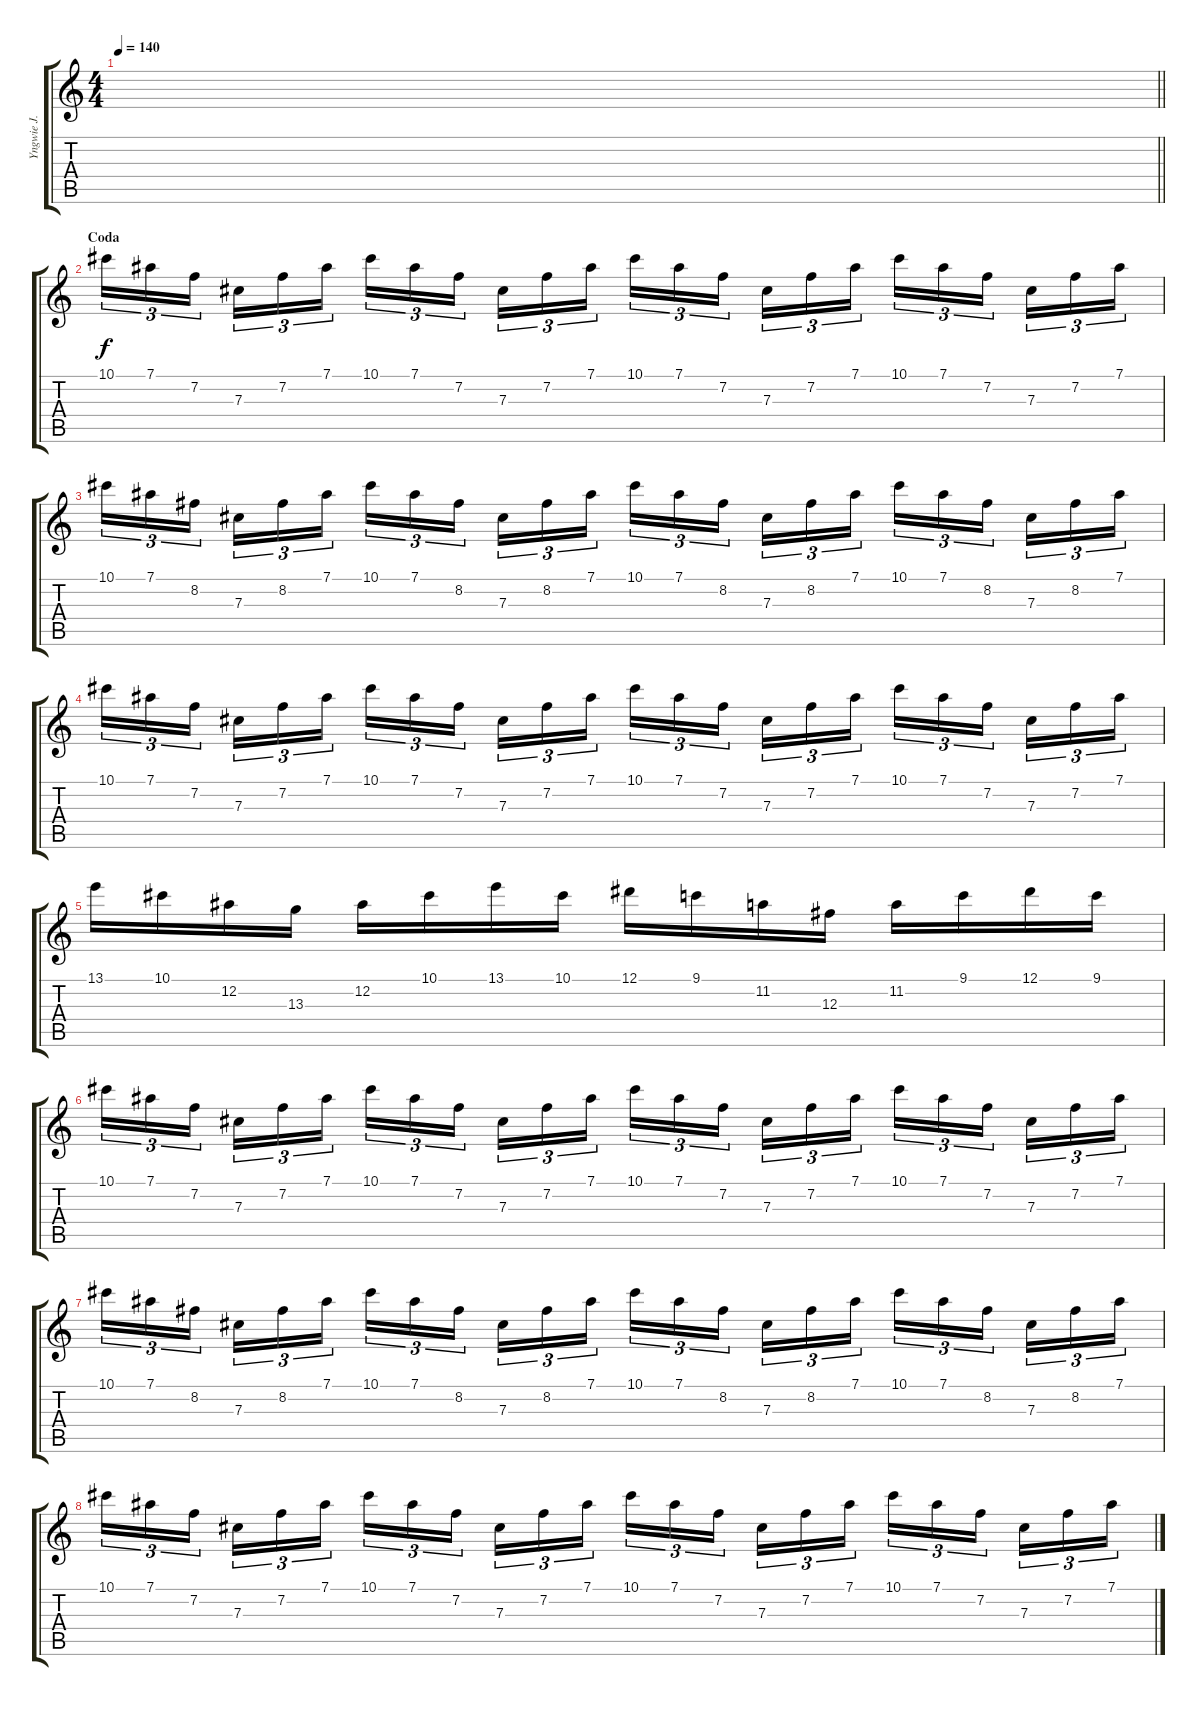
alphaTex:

\track ("Yngwie J. Malmsteen" "Yngwie J. ") {instrument overdrivenguitar}
\staff {score tabs}
\tuning (Eb4 Bb3 Gb3 Db3 Ab2 Eb2) {hide}
\ts (4 4)
\tempo 140
\clef g2
\barLineRight lightlight
\ks c
|
\section ("" "Coda")
10.1.16{tu (3 2)} 7.1.16{tu (3 2)} 7.2.16{tu (3 2) beam splitsecondary} 7.3.16{tu (3 2)} 7.2.16{tu (3 2)} 7.1.16{tu (3 2)} 10.1.16{tu (3 2)} 7.1.16{tu (3 2)} 7.2.16{tu (3 2) beam splitsecondary} 7.3.16{tu (3 2)} 7.2.16{tu (3 2)} 7.1.16{tu (3 2)} 10.1.16{tu (3 2)} 7.1.16{tu (3 2)} 7.2.16{tu (3 2) beam splitsecondary} 7.3.16{tu (3 2)} 7.2.16{tu (3 2)} 7.1.16{tu (3 2)} 10.1.16{tu (3 2)} 7.1.16{tu (3 2)} 7.2.16{tu (3 2) beam splitsecondary} 7.3.16{tu (3 2)} 7.2.16{tu (3 2)} 7.1.16{tu (3 2)} |
10.1.16{tu (3 2)} 7.1.16{tu (3 2)} 8.2.16{tu (3 2) beam splitsecondary} 7.3.16{tu (3 2)} 8.2.16{tu (3 2)} 7.1.16{tu (3 2)} 10.1.16{tu (3 2)} 7.1.16{tu (3 2)} 8.2.16{tu (3 2) beam splitsecondary} 7.3.16{tu (3 2)} 8.2.16{tu (3 2)} 7.1.16{tu (3 2)} 10.1.16{tu (3 2)} 7.1.16{tu (3 2)} 8.2.16{tu (3 2) beam splitsecondary} 7.3.16{tu (3 2)} 8.2.16{tu (3 2)} 7.1.16{tu (3 2)} 10.1.16{tu (3 2)} 7.1.16{tu (3 2)} 8.2.16{tu (3 2) beam splitsecondary} 7.3.16{tu (3 2)} 8.2.16{tu (3 2)} 7.1.16{tu (3 2)} |
10.1.16{tu (3 2)} 7.1.16{tu (3 2)} 7.2.16{tu (3 2) beam splitsecondary} 7.3.16{tu (3 2)} 7.2.16{tu (3 2)} 7.1.16{tu (3 2)} 10.1.16{tu (3 2)} 7.1.16{tu (3 2)} 7.2.16{tu (3 2) beam splitsecondary} 7.3.16{tu (3 2)} 7.2.16{tu (3 2)} 7.1.16{tu (3 2)} 10.1.16{tu (3 2)} 7.1.16{tu (3 2)} 7.2.16{tu (3 2) beam splitsecondary} 7.3.16{tu (3 2)} 7.2.16{tu (3 2)} 7.1.16{tu (3 2)} 10.1.16{tu (3 2)} 7.1.16{tu (3 2)} 7.2.16{tu (3 2) beam splitsecondary} 7.3.16{tu (3 2)} 7.2.16{tu (3 2)} 7.1.16{tu (3 2)} |
13.1.16 10.1.16 12.2.16 13.3.16 12.2.16 10.1.16 13.1.16 10.1.16 12.1.16 9.1.16 11.2.16 12.3.16 11.2.16 9.1.16 12.1.16 9.1.16 |
10.1.16{tu (3 2)} 7.1.16{tu (3 2)} 7.2.16{tu (3 2) beam splitsecondary} 7.3.16{tu (3 2)} 7.2.16{tu (3 2)} 7.1.16{tu (3 2)} 10.1.16{tu (3 2)} 7.1.16{tu (3 2)} 7.2.16{tu (3 2) beam splitsecondary} 7.3.16{tu (3 2)} 7.2.16{tu (3 2)} 7.1.16{tu (3 2)} 10.1.16{tu (3 2)} 7.1.16{tu (3 2)} 7.2.16{tu (3 2) beam splitsecondary} 7.3.16{tu (3 2)} 7.2.16{tu (3 2)} 7.1.16{tu (3 2)} 10.1.16{tu (3 2)} 7.1.16{tu (3 2)} 7.2.16{tu (3 2) beam splitsecondary} 7.3.16{tu (3 2)} 7.2.16{tu (3 2)} 7.1.16{tu (3 2)} |
10.1.16{tu (3 2)} 7.1.16{tu (3 2)} 8.2.16{tu (3 2) beam splitsecondary} 7.3.16{tu (3 2)} 8.2.16{tu (3 2)} 7.1.16{tu (3 2)} 10.1.16{tu (3 2)} 7.1.16{tu (3 2)} 8.2.16{tu (3 2) beam splitsecondary} 7.3.16{tu (3 2)} 8.2.16{tu (3 2)} 7.1.16{tu (3 2)} 10.1.16{tu (3 2)} 7.1.16{tu (3 2)} 8.2.16{tu (3 2) beam splitsecondary} 7.3.16{tu (3 2)} 8.2.16{tu (3 2)} 7.1.16{tu (3 2)} 10.1.16{tu (3 2)} 7.1.16{tu (3 2)} 8.2.16{tu (3 2) beam splitsecondary} 7.3.16{tu (3 2)} 8.2.16{tu (3 2)} 7.1.16{tu (3 2)} |
10.1.16{tu (3 2)} 7.1.16{tu (3 2)} 7.2.16{tu (3 2) beam splitsecondary} 7.3.16{tu (3 2)} 7.2.16{tu (3 2)} 7.1.16{tu (3 2)} 10.1.16{tu (3 2)} 7.1.16{tu (3 2)} 7.2.16{tu (3 2) beam splitsecondary} 7.3.16{tu (3 2)} 7.2.16{tu (3 2)} 7.1.16{tu (3 2)} 10.1.16{tu (3 2)} 7.1.16{tu (3 2)} 7.2.16{tu (3 2) beam splitsecondary} 7.3.16{tu (3 2)} 7.2.16{tu (3 2)} 7.1.16{tu (3 2)} 10.1.16{tu (3 2)} 7.1.16{tu (3 2)} 7.2.16{tu (3 2) beam splitsecondary} 7.3.16{tu (3 2)} 7.2.16{tu (3 2)} 7.1.16{tu (3 2)}
